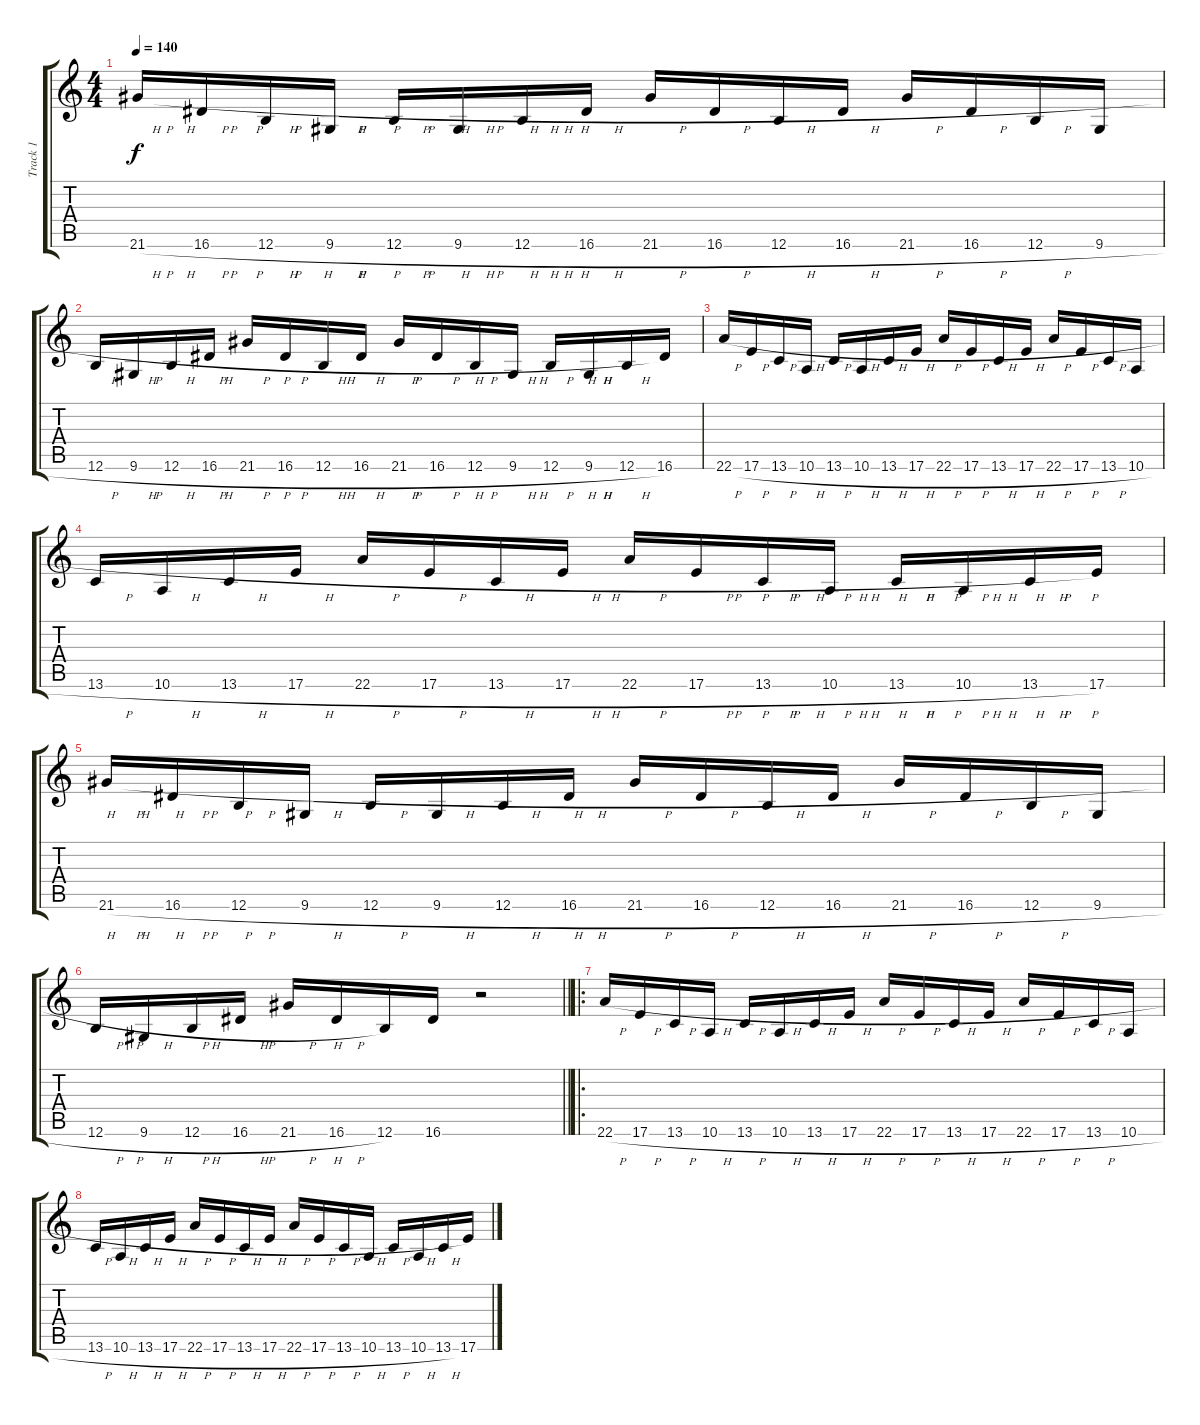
\track ("Track 1" "Track 1") {instrument distortionguitar}
\staff {score tabs}
\tuning (Db4 Ab3 E3 B2 Gb2 B1) {hide}
\ts (4 4)
\tempo 140
\clef g2
\ks c
21.6{h}.16{dy f} 16.6{h}.16 12.6{h}.16 9.6{h}.16 12.6{h}.16 9.6{h}.16 12.6{h}.16 16.6{h}.16 21.6{h}.16 16.6{h}.16 12.6{h}.16 16.6{h}.16 21.6{h}.16 16.6{h}.16 12.6{h}.16 9.6{h}.16 |
12.6{h}.16 9.6{h}.16 12.6{h}.16 16.6{h}.16 21.6{h}.16 16.6{h}.16 12.6{h}.16 16.6{h}.16 21.6{h}.16 16.6{h}.16 12.6{h}.16 9.6{h}.16 12.6{h}.16 9.6{h}.16 12.6{h}.16 16.6.16 |
22.6{h}.16 17.6{h}.16 13.6{h}.16 10.6{h}.16 13.6{h}.16 10.6{h}.16 13.6{h}.16 17.6{h}.16 22.6{h}.16 17.6{h}.16 13.6{h}.16 17.6{h}.16 22.6{h}.16 17.6{h}.16 13.6{h}.16 10.6{h}.16 |
13.6{h}.16 10.6{h}.16 13.6{h}.16 17.6{h}.16 22.6{h}.16 17.6{h}.16 13.6{h}.16 17.6{h}.16 22.6{h}.16 17.6{h}.16 13.6{h}.16 10.6{h}.16 13.6{h}.16 10.6{h}.16 13.6{h}.16 17.6.16 |
21.6{h}.16 16.6{h}.16 12.6{h}.16 9.6{h}.16 12.6{h}.16 9.6{h}.16 12.6{h}.16 16.6{h}.16 21.6{h}.16 16.6{h}.16 12.6{h}.16 16.6{h}.16 21.6{h}.16 16.6{h}.16 12.6{h}.16 9.6{h}.16 |
\barLineRight lightlight
12.6{h}.16 9.6{h}.16 12.6{h}.16 16.6{h}.16 21.6{h}.16 16.6{h}.16 12.6.16 16.6.16 r.2 |
\ro
\section ("" "")
22.6{h}.16 17.6{h}.16 13.6{h}.16 10.6{h}.16 13.6{h}.16 10.6{h}.16 13.6{h}.16 17.6{h}.16 22.6{h}.16 17.6{h}.16 13.6{h}.16 17.6{h}.16 22.6{h}.16 17.6{h}.16 13.6{h}.16 10.6{h}.16 |
13.6{h}.16 10.6{h}.16 13.6{h}.16 17.6{h}.16 22.6{h}.16 17.6{h}.16 13.6{h}.16 17.6{h}.16 22.6{h}.16 17.6{h}.16 13.6{h}.16 10.6{h}.16 13.6{h}.16 10.6{h}.16 13.6{h}.16 17.6.16
